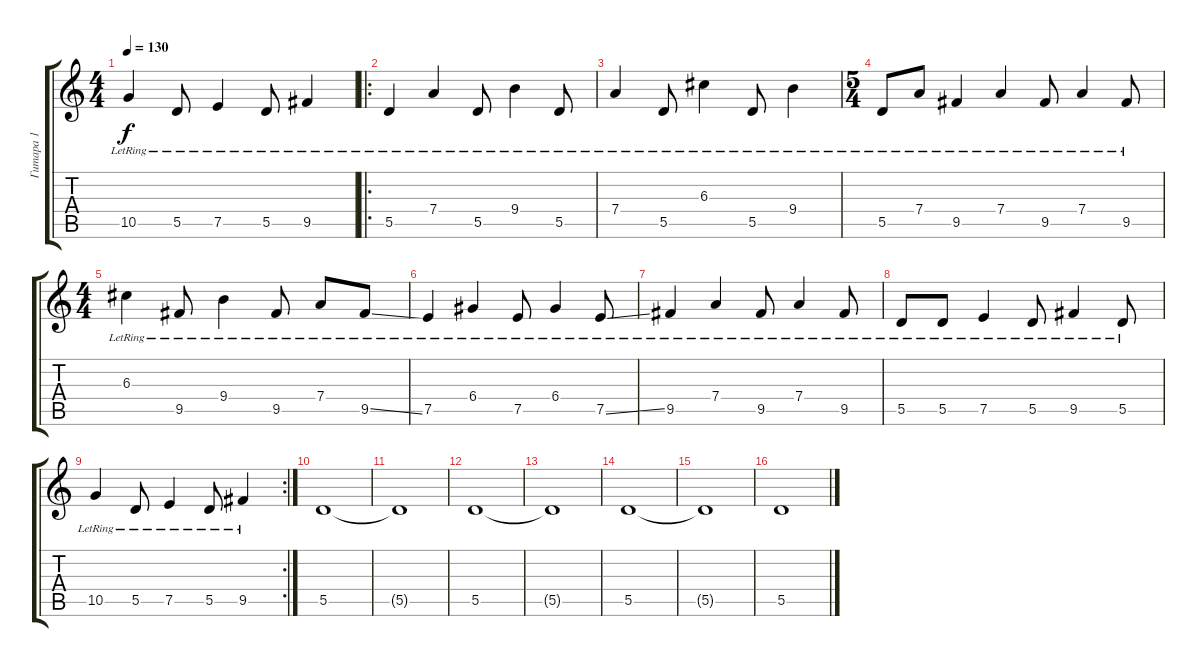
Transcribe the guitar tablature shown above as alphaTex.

\track ("Гитара 1" "Гитара 1") {instrument electricguitarjazz}
\staff {score tabs}
\tuning (E4 B3 G3 D3 A2 E2) {hide}
\ts (4 4)
\tempo 130
\clef g2
\ks c
10.5{lr}.4{dy f} 5.5{lr}.8 7.5{lr}.4 5.5{lr}.8 9.5{lr}.4 |
\ro
5.5{lr}.4 7.4{lr}.4 5.5{lr}.8 9.4{lr}.4 5.5{lr}.8 |
7.4{lr}.4 5.5{lr}.8 6.3{lr}.4 5.5{lr}.8 9.4{lr}.4 |
\ts (5 4)
5.5{lr}.8 7.4{lr}.8 9.5{lr}.4 7.4{lr}.4 9.5{lr}.8 7.4{lr}.4 9.5{lr}.8 |
\ts (4 4)
6.3{lr}.4 9.5{lr}.8 9.4{lr}.4 9.5{lr}.8 7.4{lr}.8 9.5{ss lr}.8 |
7.5{lr}.4 6.4{lr}.4 7.5{lr}.8 6.4{lr}.4 7.5{ss lr}.8 |
9.5{lr}.4 7.4{lr}.4 9.5{lr}.8 7.4{lr}.4 9.5{lr}.8 |
5.5{lr}.8 5.5{lr}.8 7.5{lr}.4 5.5{lr}.8 9.5{lr}.4 5.5{lr}.8 |
\rc 2
10.5{lr}.4 5.5{lr}.8 7.5{lr}.4 5.5{lr}.8 9.5{lr}.4 |
5.5.1 |
5.5{t}.1 |
5.5.1 |
5.5{t}.1 |
5.5.1 |
5.5{t}.1 |
5.5.1
